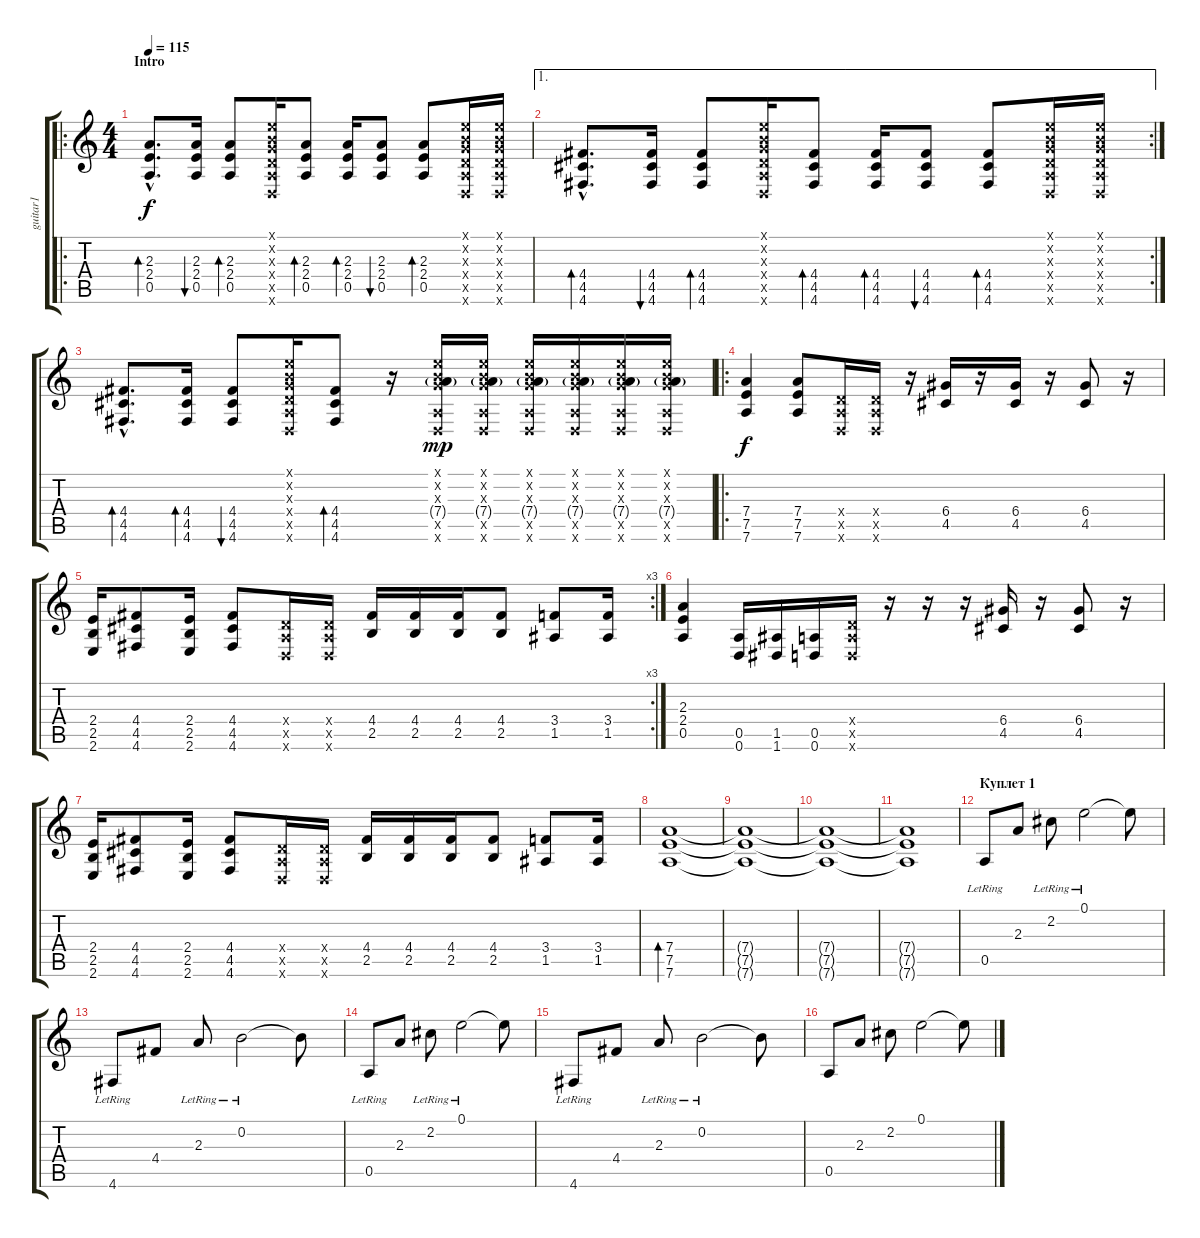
\track ("guitar1" "guitar1") {instrument distortionguitar}
\staff {score tabs}
\tuning (E4 B3 G3 D3 A2 D2) {hide}
\ro
\ts (4 4)
\section ("" "Intro")
\tempo 115
\clef g2
\ks c
(2.3{hac} 2.4{hac} 0.5{hac}).8{d bd 60 dy f volume 8 instrument distortionguitar} (2.3 2.4 0.5).16{bu 60} (2.3 2.4 0.5).8{bd 60} (0.1{x} 0.2{x} 0.3{x} 0.4{x} 0.5{x} 0.6{x}).16 (2.3 2.4 0.5).8{bd 60} (2.3 2.4 0.5).16{bd 60} (2.3 2.4 0.5).8{bu 60} (2.3 2.4 0.5).8{bd 60} (0.1{x} 0.2{x} 0.3{x} 0.4{x} 0.5{x} 0.6{x}).16 (0.1{x} 0.2{x} 0.3{x} 0.4{x} 0.5{x} 0.6{x}).16 |
\ae 1
\rc 2
(4.4{hac} 4.5{hac} 4.6{hac}).8{d bd 60} (4.4 4.5 4.6).16{bu 60} (4.4 4.5 4.6).8{bd 60} (0.1{x} 0.2{x} 0.3{x} 0.4{x} 0.5{x} 0.6{x}).16 (4.4 4.5 4.6).8{bd 60} (4.4 4.5 4.6).16{bd 60} (4.4 4.5 4.6).8{bu 60} (4.4 4.5 4.6).8{bd 60} (0.1{x} 0.2{x} 0.3{x} 0.4{x} 0.5{x} 0.6{x}).16 (0.1{x} 0.2{x} 0.3{x} 0.4{x} 0.5{x} 0.6{x}).16 |
(4.4{hac} 4.5{hac} 4.6{hac}).8{d bd 60} (4.4 4.5 4.6).16{bd 60} (4.4 4.5 4.6).8{bu 60} (0.1{x} 0.2{x} 0.3{x} 0.4{x} 0.5{x} 0.6{x}).16 (4.4 4.5 4.6).8{bd 60} r.16 (0.1{x} 0.2{x} 0.3{x} 7.4{g} 0.5{x} 0.6{x}).16{dy mp volume 13} (0.1{x} 0.2{x} 0.3{x} 7.4{g} 0.5{x} 0.6{x}).16 (0.1{x} 0.2{x} 0.3{x} 7.4{g} 0.5{x} 0.6{x}).16 (0.1{x} 0.2{x} 0.3{x} 7.4{g} 0.5{x} 0.6{x}).16 (0.1{x} 0.2{x} 0.3{x} 7.4{g} 0.5{x} 0.6{x}).16 (0.1{x} 0.2{x} 0.3{x} 7.4{g} 0.5{x} 0.6{x}).16 |
\ro
(7.4 7.5 7.6).4{dy f} (7.4 7.5 7.6).8 (0.4{x} 0.5{x} 0.6{x}).16 (0.4{x} 0.5{x} 0.6{x}).16 r.16 (6.4 4.5).16 r.16 (6.4 4.5).16 r.16 (6.4 4.5).8 r.16 |
\rc 3
(2.4 2.5 2.6).16 (4.4 4.5 4.6).8 (2.4 2.5 2.6).16 (4.4 4.5 4.6).8 (0.4{x} 0.5{x} 0.6{x}).16 (0.4{x} 0.5{x} 0.6{x}).16 (4.4 2.5).16 (4.4 2.5).16 (4.4 2.5).16 (4.4 2.5).8 (3.4 1.5).8 (3.4 1.5).16 |
(2.3 2.4 0.5).4 (0.5 0.6).16 (1.5 1.6).16 (0.5 0.6).16 (0.4{x} 0.5{x} 0.6{x}).16 r.16 r.16 r.16 (6.4 4.5).16 r.16 (6.4 4.5).8 r.16 |
(2.4 2.5 2.6).16 (4.4 4.5 4.6).8 (2.4 2.5 2.6).16 (4.4 4.5 4.6).8 (0.4{x} 0.5{x} 0.6{x}).16 (0.4{x} 0.5{x} 0.6{x}).16 (4.4 2.5).16 (4.4 2.5).16 (4.4 2.5).16 (4.4 2.5).8 (3.4 1.5).8 (3.4 1.5).16 |
(7.4 7.5 7.6).1{bd 480 volume 0 instrument electricguitarclean} |
(7.4{t} 7.5{t} 7.6{t}).1 |
(7.4{t} 7.5{t} 7.6{t}).1 |
(7.4{t} 7.5{t} 7.6{t}).1 |
\section ("" "Куплет 1")
0.5{lr}.8{volume 10 instrument distortionguitar} 2.3.8 2.2{lr}.8 0.1{lr}.2 0.1{t}.8 |
4.6{lr}.8 4.4.8 2.3{lr}.8 0.2{lr}.2 0.2{t}.8 |
0.5{lr}.8 2.3.8 2.2{lr}.8 0.1{lr}.2 0.1{t}.8 |
4.6{lr}.8 4.4.8 2.3{lr}.8 0.2{lr}.2 0.2{t}.8 |
0.5.8{volume 10} 2.3.8 2.2.8 0.1.2 0.1{t}.8
